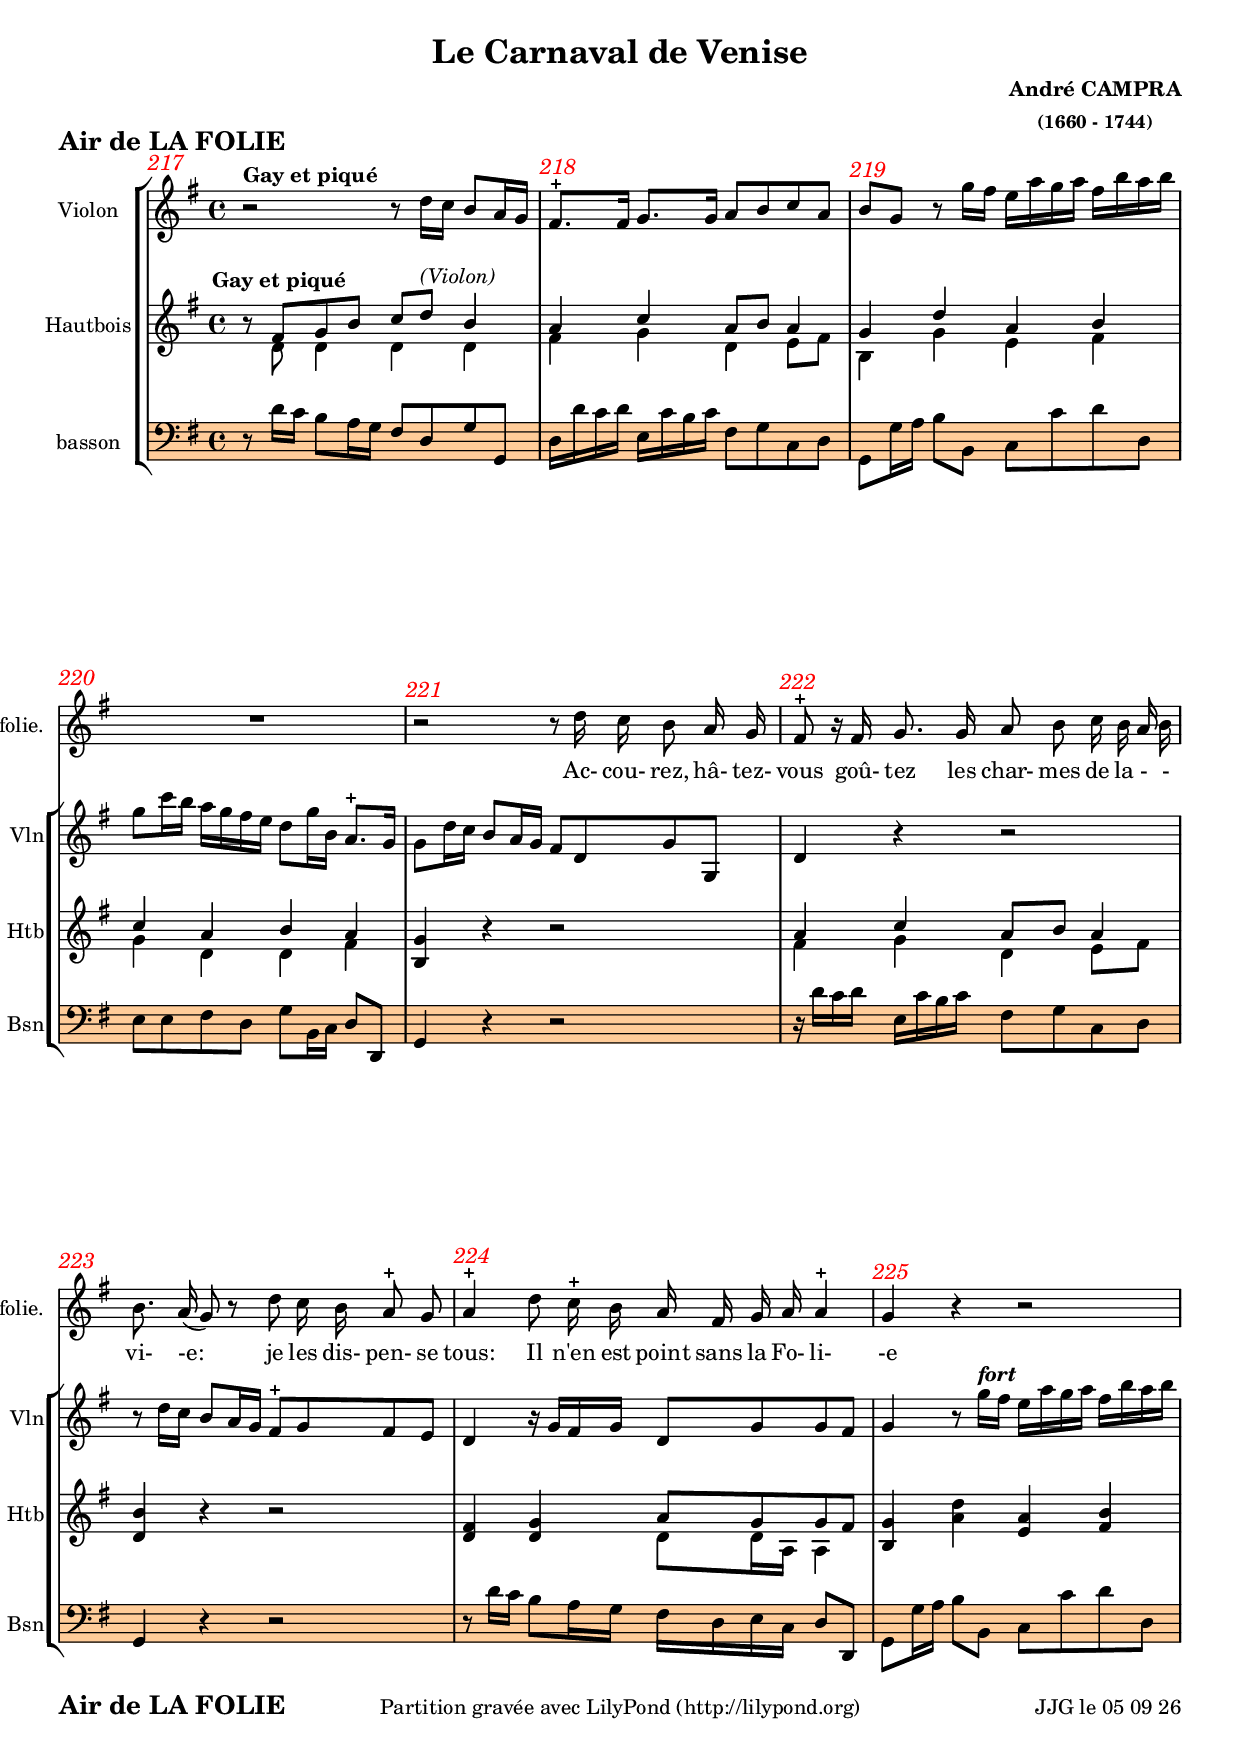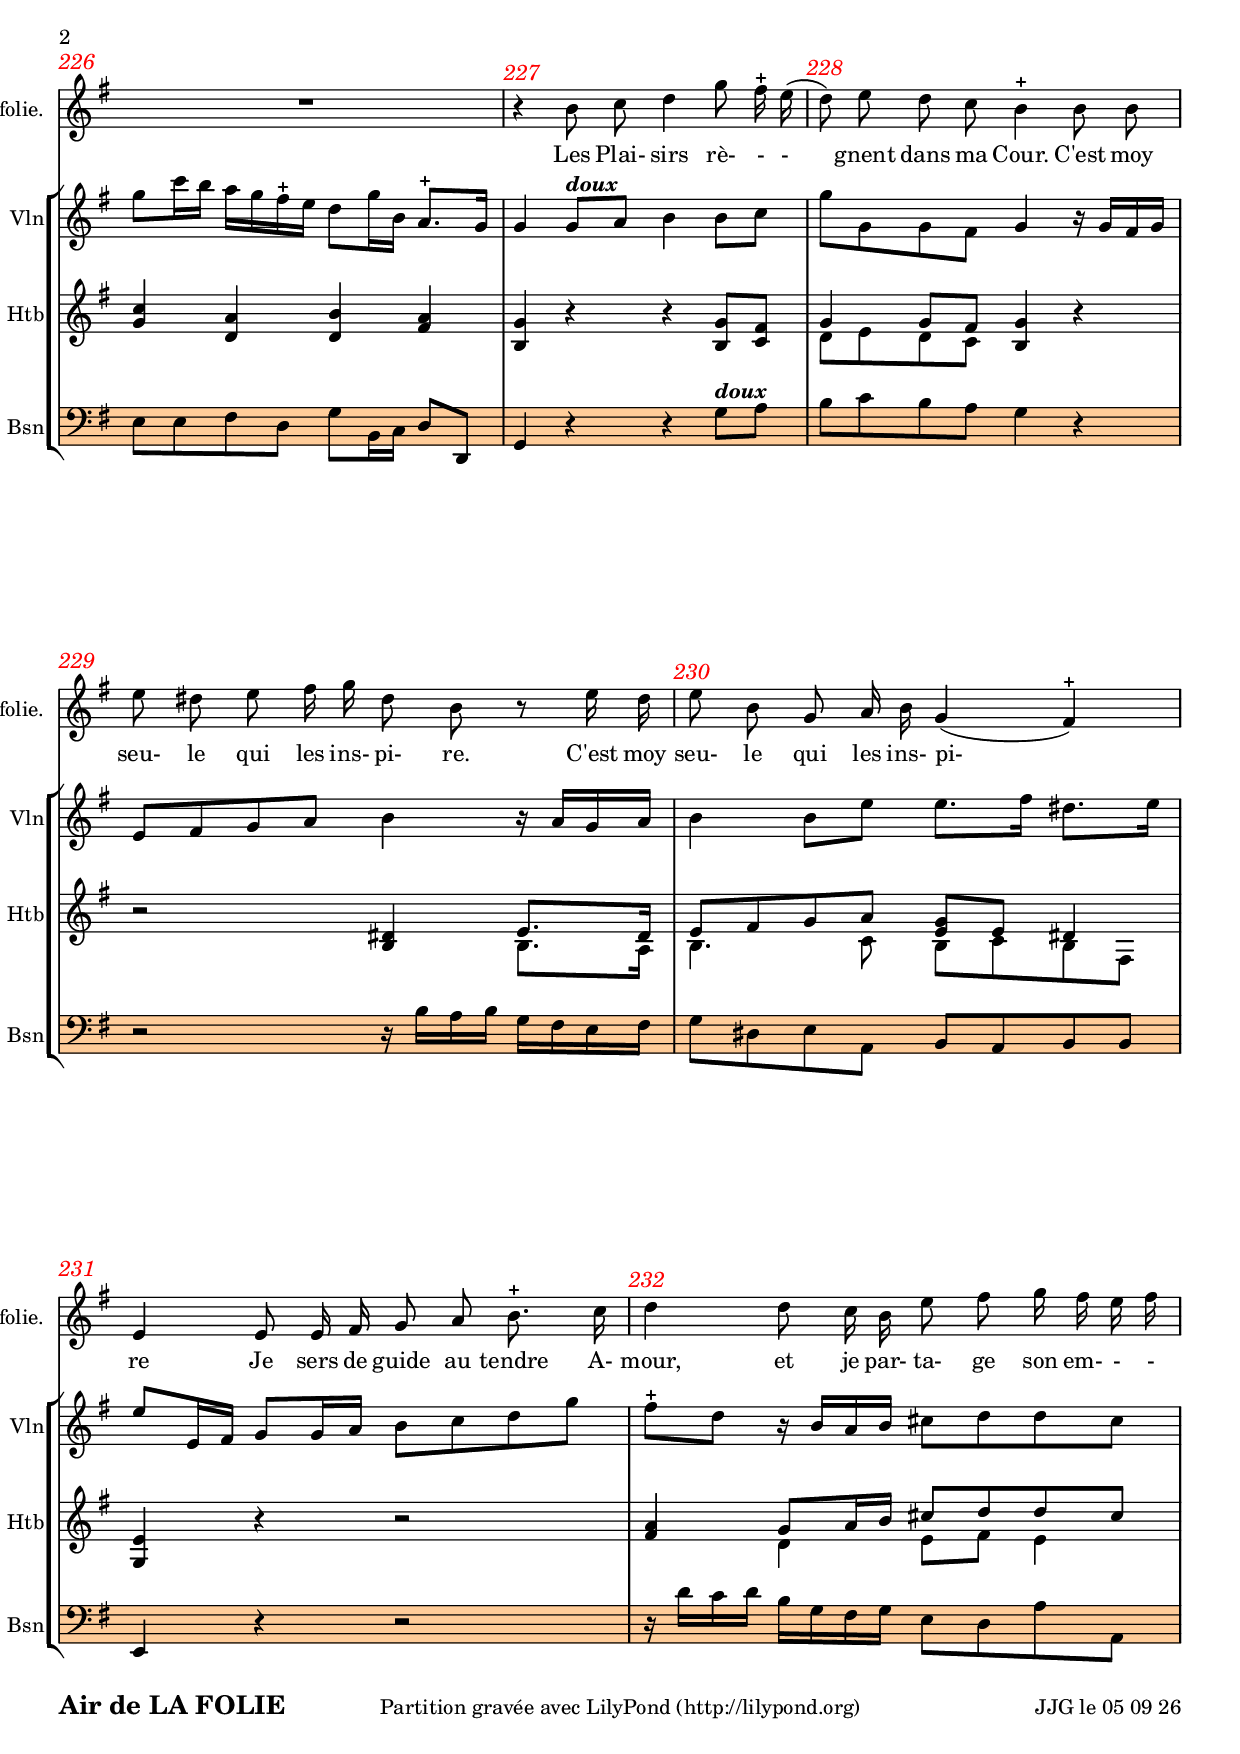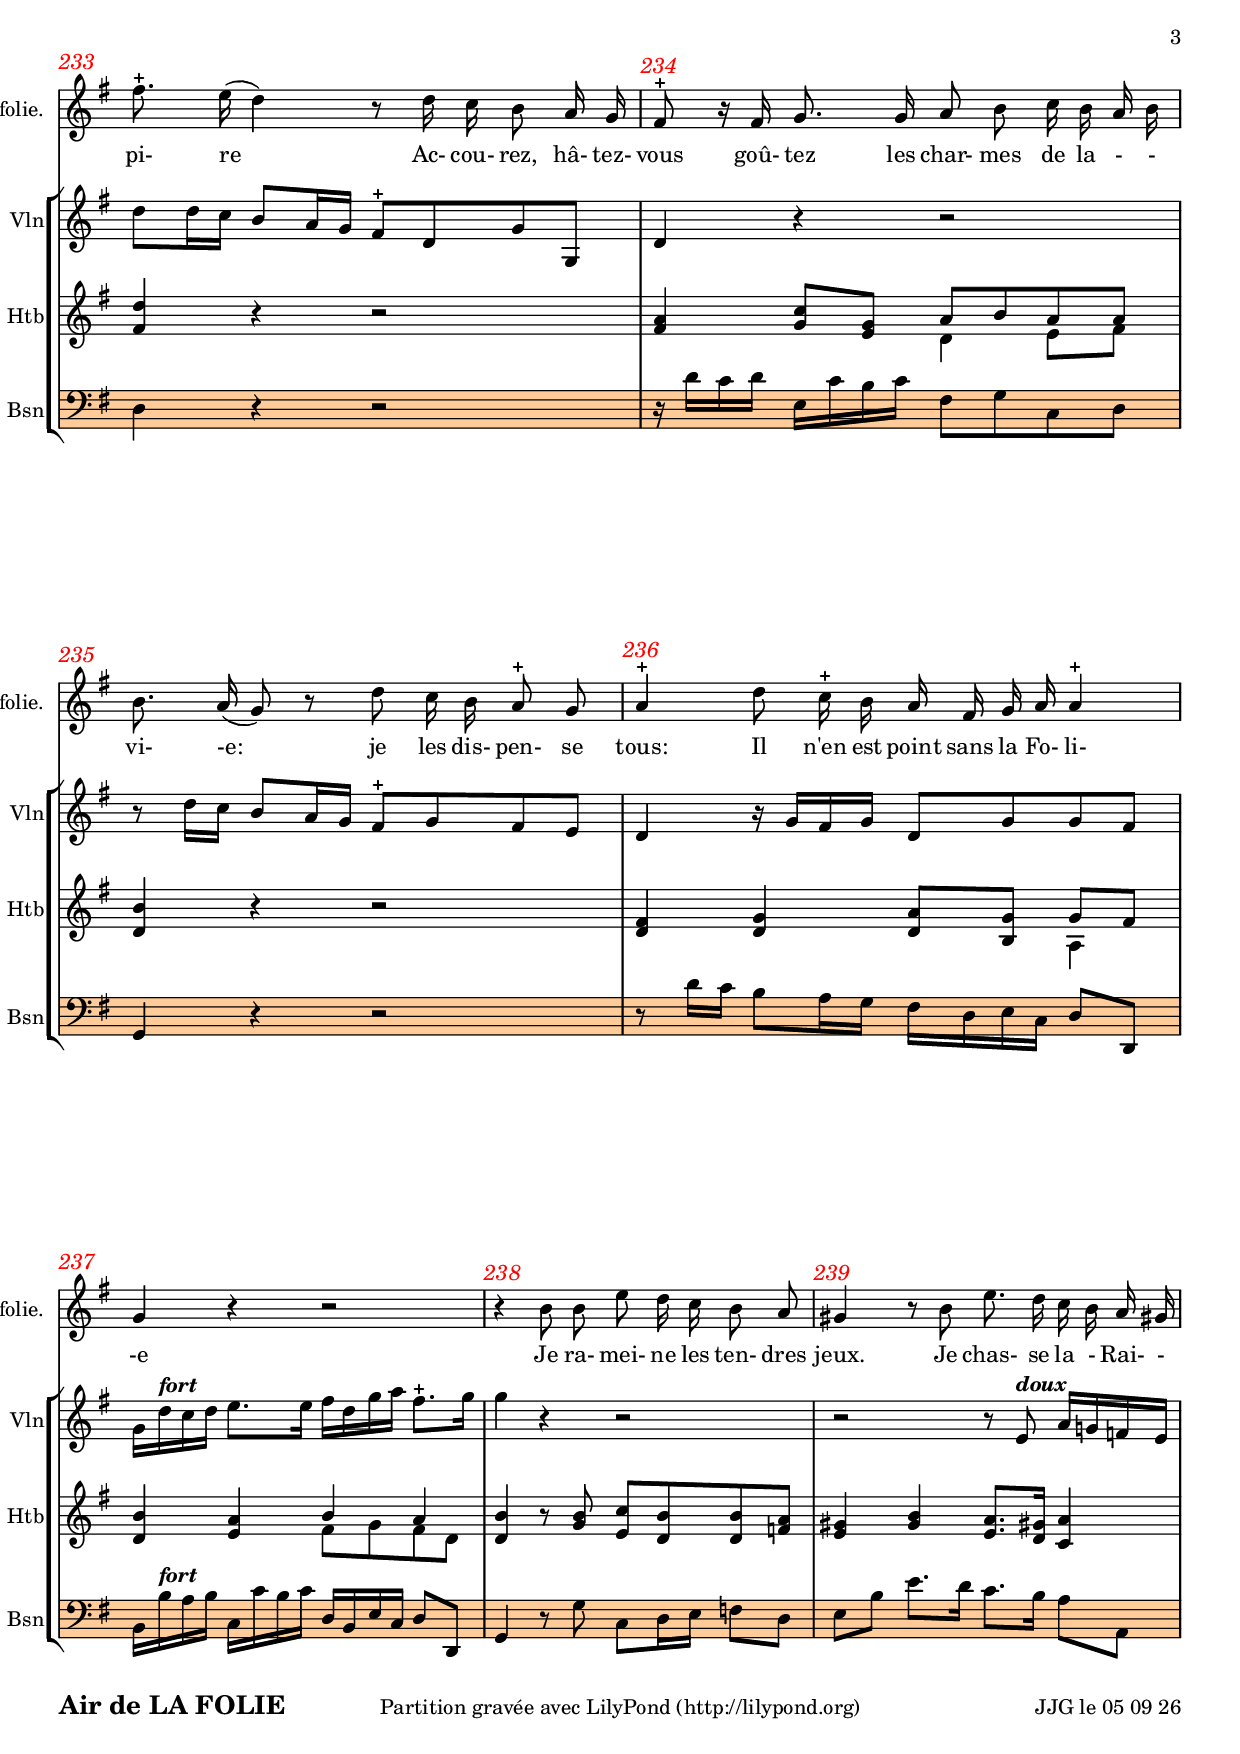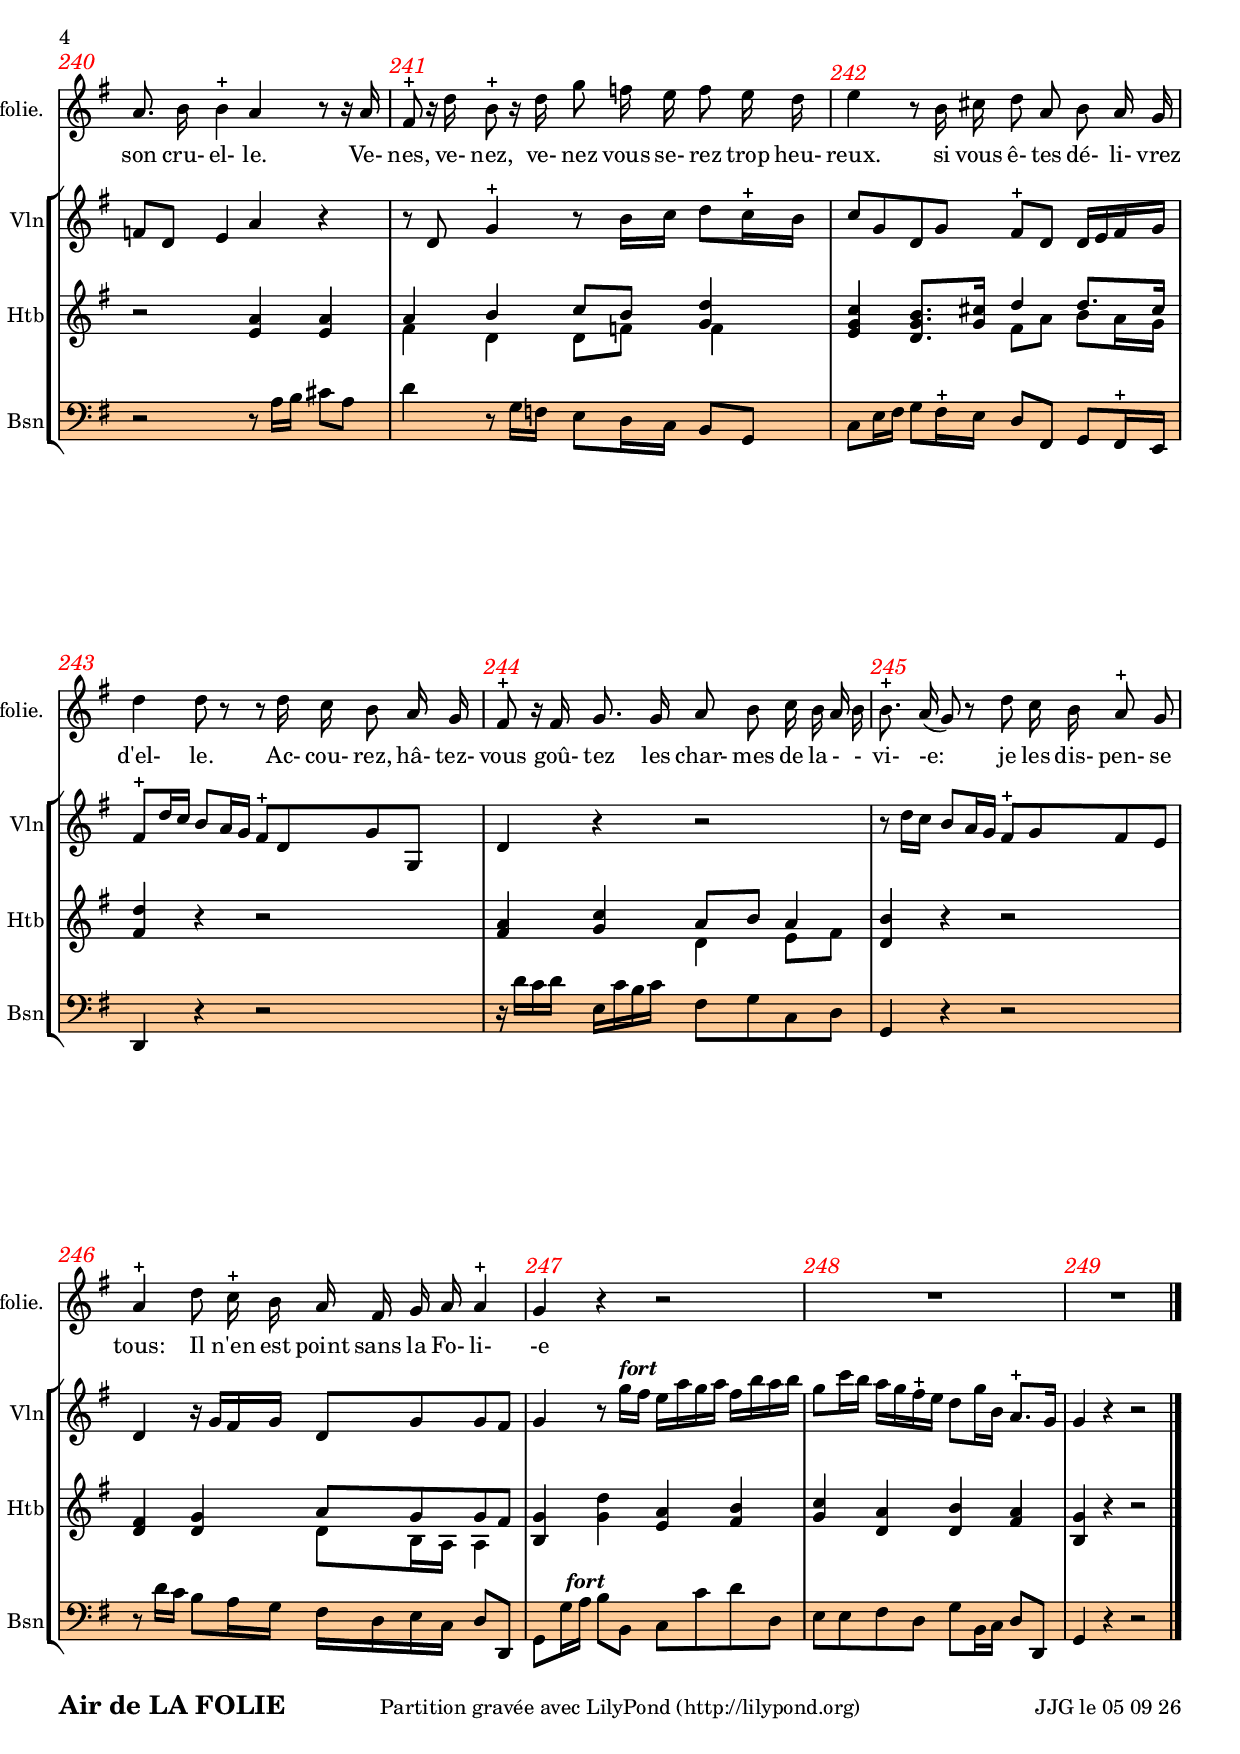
\version "2.17.7"

\header {
	title		= "Le Carnaval de Venise"
	composer	= \markup \bold \center-column { "André CAMPRA" \small "(1660 - 1744)"}
	meter 		= \markup {\bold \fontsize #2 "Air de LA FOLIE"} 
%	meter		= \markup {\center-column {"" \fontsize #6 "" "" }}
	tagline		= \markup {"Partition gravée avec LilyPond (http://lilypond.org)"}	    
}
 
date = #(strftime "%d %m %y" (localtime (current-time)))

\paper { 
	oddFooterMarkup	= \markup {
		\fill-line {
			\column { \fromproperty #'header:meter }
			\column { \fromproperty #'header:tagline }
			\column { \line {JJG le \date }} 
				} 
			} 
	ragged-last-bottom= #'f
%	ragged-right=#'f
	line-width	= 180\mm

	indent = 13.0\mm

}
	
#(set-global-staff-size 18)
#(set-default-paper-size "a4")

global = {  \numericTimeSignature
	\time 3/4 }
globalTempo = {
\override Score.MetronomeMark.transparent = ##t}
	
resetBarnum = \context Score \applyContext % pour la numérotation des mesures
	#(set-bar-number-visibility 2)

  {
         \override Score.BarNumber.break-visibility =#end-of-line-invisible
         \resetBarnum
         \override  Score.BarNumber.self-alignment-X = #LEFT
  }
  	
 %%reprend tout ce qui est général aux parties séparées
%% et à la "directrice" : définition du papier, des headers, etc.

%\include "bgcolor.ly"
%%%%%%%%%%%%%%%%%%%%%%%%%%%%%%%%%%%%%%%%%%%%%%%%%%%%%%%%%%%%%%%%%%%%%%%%%%%%%%%%%
%%%%%% La musique,

folie	 	= \version "2.17.7"

 \context Voice = "folie"


\relative c'' { 
	\set Staff.instrumentName = \markup { \column %\magnify #1.5 
	{ "LA FOLIE" } }
	\set Staff.midiInstrument = "voice oohs"
	\set Staff.shortInstrumentName =#"folie."

	
  		\time 4/4
  		\clef treble 
                \key g \major
                	
   %             \partial 8*7
               \set Score.currentBarNumber = #217
   	
        R1*4  
        r2 r8 d16 c b8 a16 g16 | fis8-+ r16 fis g8. g16 a8 b c16 b a b | 
%223
	b8. a16 (g8) r d' c16 b a8-+ g | a4-+ d8 c16-+ b a fis g a a4-+
	g4 r r2 | R1 |
	r4 b8 c d4 g8 fis16-+ e  (d8) e d c b4-+ b8 b
%229        
        e8 dis e fis16 g dis8 b r e16 dis | e8 b g a16 b g4 (fis4-+) |
        e4 e8 e16 fis g8 a b8.-+ c16 | d4 d8 c16 b e8  fis g16 fis e fis |
        fis8.-+ e16 (d4) r8 d16 c b8 a16 g | fis8-+  r16 fis g8. g16 a8 b c16 b a b |
%235
	b8. a16 (g8) r8 d' c16 b a8-+ g | a4-+ d8 c16-+ b a fis g a a4-+ |
	g r r2 | r4 b8 b e d16 c b8 a |
	gis4 r8 b e8. d16 c b a gis! | a8. b16 b4-+ a r8 r16 a |
%241
	fis8-+ r16 d' b8-+ r16 d g8 f16 e f8 e16 d | e4 r8 b16 cis d8 a b a16 g |
	d'4 d8 r r d16 c b8 a16 g | fis8-+ r16 fis g8. g16 a8 b c16 b a b |
	b8.-+ a16 (g8) r d' c16 b a8-+ g | a4-+ d8 c16-+ b a fis g a a4-+
%247
	g4 r r2 |R1*2 |




	}

	
texte_one =	\lyricmode
	 {
	Ac- cou- rez, hâ- tez- vous 
	goû- tez les char- mes de la - - vi- -e: 
	je les dis- pen- se tous:
	Il n'en est point sans la Fo- li- -e
	Les Plai- sirs rè- - - gnent dans ma Cour.
	C'est moy seu- le qui les ins- pi- re.
	C'est moy seu- le qui les ins- pi-  re
	Je sers de guide au tendre A- mour,
	et je par- ta- ge son em- - - pi- re 
	 	 
	Ac- cou- rez, hâ- tez- vous  	 
	goû- tez les char- mes de la - - vi- -e: 	 
	je les dis- pen- se tous: 	 
	Il n'en est point sans la Fo- li- -e
	Je ra- mei- ne les ten- dres jeux. 
	Je chas- se la - Rai- - son cru- el- le.
	Ve- nes, ve- nez, ve- nez vous se- rez trop heu- reux.
	si vous ê- tes dé- li- vrez d'el- le.
	Ac- cou- rez, hâ- tez- vous 	 
	goû- tez les char- mes de la - - vi- -e:
	je les dis- pen- se tous:
	Il n'en est point sans la Fo- li- -e
	 }
               
                
                
             
                
                
                
                
                
                
                

       
              

%recorder 	= \include "recorder_isabelle.ly"
hautbois 	= \version "2.17.7"

 \context Voice = "hautbois"


\relative c' { 
	\set Staff.instrumentName = "Hautbois"
	%\markup { \column \magnify #1.5 { "Haute-contre" } }
	\set Staff.midiInstrument = "recorder"
	\set Staff.shortInstrumentName =#"Htb"
	
		\time 4/4
  		\clef treble
                \key g \major

               \set Score.currentBarNumber = #217
 %              \set fontSize = #-3
               
 r8^\markup {\halign #-0.3 \bold {"    Gay et piqué" }}
<< 	{ fis8 g b c d^\markup \italic "(Violon)" b4 | a c a8 b a4 | } \\
	{ d,8 d4 d d | fis g d e8 fis }
>>  	

%219
<<	{ g4 d' a b | c a b a | } \\
	{ b, g' e fis | g d d fis }
>>
	<b, g'>4 r r2
<<	{ a'4 c a8 b a4 | } \\
	{ fis4 g d e8 fis }
>>

%223
< d b'>4 r r2 |  <d fis>4 <d g>			
<<	{  a'8 g g fis } \\
	{d8 d16 a a4 }
>>	
	<b g'>4 <a' d> <e a> <fis b>  | <g c>  <d a'>  <d b'> <fis a> |
	<b, g'> r r <b g'>8 <c fis> |
<<	{g'4 g8 fis  } \\ { d8 e d c }
>>
	<b g'>4 r
	
%229
	r2 <b dis>4 
<< 	{e8.dis16 e8 fis g a <e g> e dis4 } \\ { b8. a16 b4. c8 b c b fis } >>

	<g e'>4 r r2 | <fis' a>4
<<	{ g8 a16 b cis8 d d cis } \\ { d,4 e8 fis e4 } >>

%233
	<fis d'>4 r r2 | 
%234
	<fis a>4 <g c>8 <e g> 
	<<{a8 b a a } \\ { d,4 e8 fis } >>	

%235
	<d b'>4 r r2 | 			
%236
	<d fis>4 <d g> <d a'>8 <b g'>
	<< {g'8 fis } \\ { a,4 }>>
	
%<< 	{ fis'4 g a8 g g fis } \\ { d4 d d8 b a4 } >> <b g'>4 r8
%<<	{ b' c b b a  |} \\ {  g e d d f } >> 

%237
<d b'>4 <e a> << { b'4 a } \\ { fis8 g fis d } >> 
%238
	<d b'>4 r8 <g b> <e c'> <d b'> <d b'> <f a >		
%239
	<e gis>4 <gis b> < e a>8. <d gis!>16  <c a'>4 | 
%240
	r2 <e a>4  <e a> |
%241
	<< {a4 b c8 b <g d'>4 |  |} \\ { fis d d8 f f4 } >>
%242
	<e g c>4 <d g b>8. <g  cis>16 
	<<{ d'4 d8. cis16 } \\ {fis,8 a b a16 g } >>
%243
	<fis d'>4 r r2 |
%244
	<fis a>4 <g c> << { a8 b a4} \\ { d,4 e8 fis } >>
%245
	<d b'>4 r r2 |
%246
	<d fis>4 <d g> << { a'8 g g fis } \\ { d8 b16 a a4 } >>	
%247
	<b g'>4 <g' d'> <e a> <fis b>
%248
	<g c>4 <d a'> <d b'> <fis a> | <b, g'> r r2		
		

}	

violon 		= \version "2.17.7"

 \context Voice = "violon"


\relative c'' { 
	\set Staff.instrumentName = "Violon"
	%\markup { \column \magnify #1.5 { "Taille" } }
	\set Staff.midiInstrument = "violin"
	\set Staff.shortInstrumentName =#"Vln"
	
		
  		\time 4/4
  		\clef treble
                \key g \major
                	
                \set Score.currentBarNumber = #217
 
	r2^\markup \bold "Gay et piqué" r8 d16 c b8 a16 g | fis8.-+ fis16 g8. g16 a8 b c a |
%219
	b g r8 g'16 fis e a g a fis b a b | 
	g8 c16 b a g fis e d8 g16 b, a8.-+ g16 |
%221
	g8 d'16 c b8 a16 g fis8 d g g, | d'4 r r2 |
%223
	r8 d'16 c b8 a16 g fis8-+ g fis e | d4 r16 g fis g d8 g g fis |
	g4 r8 g'16^\markup \italic \bold "fort" fis e a g a fis b a b | 
	g8 c16 b a g fis-+ e d8 g16 b, a8.-+ g16 |
%227
	g4 g8^\markup \italic \bold "doux" a b4 b8 c | g'8 g, g fis g4 r16 g fis g |
%229
	e8 fis g a b4 r16 a g a | b4 b8 e e8. fis16 dis8. e16 |
	e8 e,16 fis g8 g16 a b8 c d g | fis8-+ d r16 b a b cis8 d d cis |
	d8 d16 c b8 a16 g fis8-+ d g g, | d'4 r r2 
%235
	r8 d'16 c b8 a16 g fis8-+ g fis e | d4 r16 g fis g d8 g g fis |
	g16 d'^\markup \italic \bold "fort" c d e8. e16 fis16 d g a fis8.-+ g16 | g4 r r2 | 
	r2 r8 e,8^\markup \italic \bold "doux" a16 g! f e | f8 d e4 a r
%241
	r8 d, g4-+ r8 b16 c d8 c16-+ b | c8 g d g fis-+ d d16 e fis g |
	fis8-+ d'16 c b8 a16 g fis8-+ d g g, | d'4 r r2 |
	r8 d'16 c b8 a16 g fis8-+ g fis e | d4 r16 g fis g d8 g g fis |
%247
	g4 r8 g'16^\markup \italic \bold "fort" fis e a g a fis b a b |
	g8 c16 b a g fis-+ e d8 g16 b, a8.-+ g16 | g4 r r2 \bar "|."


}

%alto = \include "alto.ly"
basson 		= \version "2.17.7"

 \context Voice = "basson"


\relative c' { 
	\set Staff.instrumentName = "basson"
	%\markup { \column \magnify #1.5 { "Taille" } }
	\set Staff.midiInstrument = "bassoon"
	\set Staff.shortInstrumentName =#"Bsn"
	
		
  		\time 4/4
  		\clef bass
                \key g \major
                	
                \set Score.currentBarNumber = #217
                
	r8 d16 c b8 a16 g fis8 d g g, | d'16 d' c d e, c' b c fis,8 g c, d |                
%219
	g,8 g'16 a b8 b, c c' d d, | e e fis d g b,16 c d8 d, |
%221
	g4 r r2 | r16 d'' c d e, c'b c fis,8 g c, d |
%223
	g,4 r r2 | r8 d''16 c b8 a16 g fis d e c d8 d, |
	g8 g'16 a b8 b, c c' d d, | e e fis d g b,16 c d8 d, 
	g4 r r g'8^\markup \italic \bold "doux" a | b c b a g4 r |
%229
	r2 r16 b a b g fis e fis | g8 dis e a, b a b b |
	e,4 r r2 | r16 d'' c d b g fis g e8 d a' a, |
	d4 r r2 | r16 d' c d e, c' b c fis,8 g c, d |
%235
	g,4 r r2 | r8 d''16 c b8 a16 g fis d e c d8 d, |
	b'16 b'^\markup \italic \bold "fort" a b c, c' b c d, b e c d8 d, | 
	g4 r8 g' c, d16 e f8 d |
	e b' e8. d16 c8. b16 a8 a, | r2 r8 a'16 b cis8 a
%241
	d4 r8 g,16 f e8 d16 c b8 g | c e16 fis g8 fis16-+ e d8 fis, g fis16-+ e
	d4 r r2 | r16 d'' c d e, c' b c fis,8 g c, d |
	g,4 r r2 | r8 d''16 c b8 a16 g fis d e c d8 d, 
%247
	g8 g'16^\markup \italic \bold" fort" a b8 b, c c' d d, | 
	e e fis d g b,16 c d8 d, | g4 r r2
	
	
	
}

%cello 		= \include "cello_isabelle.ly"
%clavecind = \include "clavecind.ly"
%clavecing = \include "clavecing.ly"
%violon = \include "violon.ly"


%%%%%%%%%%%%%%%%%%%%%%%%%%%%%%%%%%%%%%%%%%%%%%%%%%%%%%%%%%%%%%%%%%%%%%%%%%%%%%%%%
%%%%%% La partition
%%%
  
\score {

 <<
  
   \override Score.BarNumber.break-visibility =#end-of-line-invisible
  %       \resetBarnum
 % Aligner les N° de mesures à gauche de la mesure
         \override  Score.BarNumber.self-alignment-X = #LEFT
         
         \override Score.RehearsalMark.padding = #2.5
% met le numéros de mesure en italique et en rouge
 	 \override Score.BarNumber #'font-shape = #'italic
 	 \override Score.BarNumber #'color = #red
% N° de mesures dans un cercle
 %	 \override Score.BarNumber  #'stencil
 %	 = #(make-stencil-circler 0.1 0.25 ly:text-interface::print)
 % augmenter la taille des N° de mesures
 	\override Score.BarNumber #'font-size = #0.5

  
   	\new Voice = "folie" { \autoBeamOff \folie }
   	\new Lyrics \lyricsto "folie" \texte_one
   	
     \new StaffGroup <<	

%  \new Staff {\recorder } %\bgcolor "(rgb-color 1 0.8 0.6)"\recorder }
	\new Staff {\violon}
	\new Staff {\hautbois }
  
% \new Staff {\alto}
%  	\new Staff {\basson } %\bgcolor "(rgb-color 1 0.8 1.6)"\basson }
%  \new Staff {\cello}

% \new Staff {\basse }
 %  >>
   
 \new Staff \with { %% colorisation de cette portée
 \override StaffSymbol.stencil = #(lambda (grob)
 (let* ((staff (ly:staff-symbol::print grob))
 (X-ext (ly:stencil-extent staff X))
 (Y-ext (ly:stencil-extent staff Y)))
 (set! Y-ext (cons
 (- (car Y-ext) 0)
 (+ (cdr Y-ext) 0)))
 (ly:grob-set-property! grob 'layer -10)
 (ly:stencil-add
 (ly:make-stencil (list 'color (rgb-color 1 0.8 0.6)
 (ly:stencil-expr (ly:round-filled-box X-ext Y-ext 0))
 X-ext Y-ext))
 staff)))
 }
 { \basson }

 
% \new Staff {\cello }
>>



% \new PianoStaff <<
% \set PianoStaff.instrumentName = #"Clavecin"
% \set PianoStaff.shortInstrumentName =#"B.C."
%
% \new Staff %\with{ instrumentName = #"Clavecin D."
% % shortInstrumentName = #"Cl.d." }
% {\clavecind}
% \new Staff %\with{ instrumentName = #"Clavecin G."
% % shortInstrumentName = #"Cl.g." }
% {\clavecing}
 % >>

>>

\layout {
\context { \RemoveEmptyStaffContext
\override VerticalAxisGroup #'remove-first = ##t

} %fin de ce \context


\context { \Score % les 2 lignes qui suivent réduisent l'espace entre les portées
    \override StaffGrouper.staff-staff-spacing.padding = #3
    \override StaffGrouper.staff-staff-spacing.basic-distance = #1
   } %fin de ce \context
   
%   \context { \Staff 
%	\override TimeSignature #'style = #'single-digit } 


}% fin de \layout

  
 \midi { }
  
} % fin de \score
